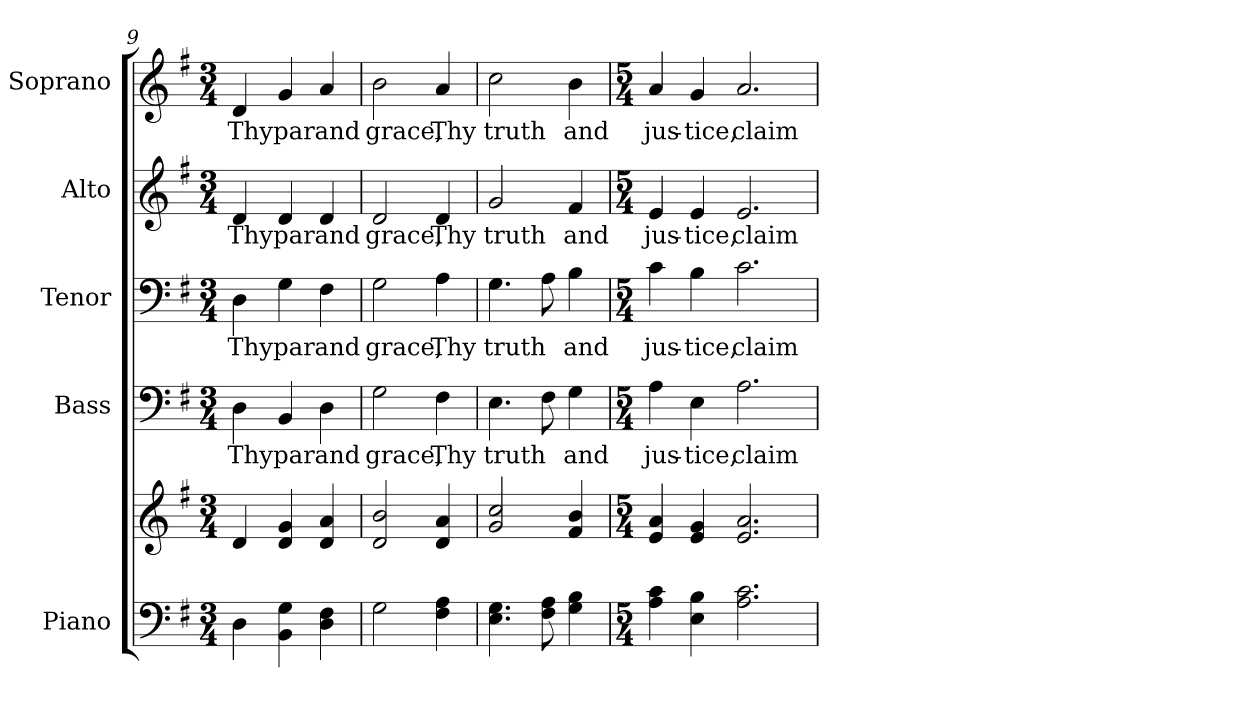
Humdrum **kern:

**kern	**kern	**kern	**text	**kern	**text	**kern	**text	**kern	**text
*part5	*part5	*part4	*part4	*part3	*part3	*part2	*part2	*part1	*part1
*staff6	*staff5	*staff4	*staff4	*staff3	*staff3	*staff2	*staff2	*staff1	*staff1
*I"Piano	*	*I"Bass	*	*I"Tenor	*	*I"Alto	*	*I"Soprano	*
*I'Pno.	*	*I'B.	*	*I'T.	*	*I'A.	*	*I'S.	*
!!LO:PB:g=z
*clefF4	*clefG2	*clefF4	*	*clefF4	*	*clefG2	*	*clefG2	*
*k[f#]	*k[f#]	*k[f#]	*	*k[f#]	*	*k[f#]	*	*k[f#]	*
*G:	*G:	*G:	*	*G:	*	*G:	*	*G:	*
*M3/4	*M3/4	*M3/4	*	*M3/4	*	*M3/4	*	*M3/4	*
=9	=9	=9	=9	=9	=9	=9	=9	=9	=9
!	!	!	!LO:LY:b:color=#000000	!	!	!	!	!	!
!	!	!	!	!	!LO:LY:b:color=#000000	!	!	!	!
!	!	!	!	!	!	!	!LO:LY:b:color=#000000	!	!
!	!	!	!	!	!	!	!	!	!LO:LY:b:color=#000000
4Di\	4di/	4Di\	Thy	4Di\	Thy	4di/	Thy	4di/	Thy
!	!	!	!LO:LY:b:color=#000000	!	!	!	!	!	!
!	!	!	!	!	!LO:LY:b:color=#000000	!	!	!	!
!	!	!	!	!	!	!	!LO:LY:b:color=#000000	!	!
!	!	!	!	!	!	!	!	!	!LO:LY:b:color=#000000
4BBi\ 4Gi	4di/ 4gi	4BBi/	par	4Gi\	par	4di/	par	4gi/	par
!	!	!	!LO:LY:b:color=#000000	!	!	!	!	!	!
!	!	!	!	!	!LO:LY:b:color=#000000	!	!	!	!
!	!	!	!	!	!	!	!LO:LY:b:color=#000000	!	!
!	!	!	!	!	!	!	!	!	!LO:LY:b:color=#000000
4Di\ 4F#i	4di/ 4ai	4Di\	and	4F#i\	and	4di/	and	4ai/	and
=10	=10	=10	=10	=10	=10	=10	=10	=10	=10
!	!	!	!LO:LY:b:color=#000000	!	!	!	!	!	!
!	!	!	!	!	!LO:LY:b:color=#000000	!	!	!	!
!	!	!	!	!	!	!	!LO:LY:b:color=#000000	!	!
!	!	!	!	!	!	!	!	!	!LO:LY:b:color=#000000
2Gi\	2di/ 2bi	2Gi\	grace,	2Gi\	grace,	2di/	grace,	2bi\	grace,
!	!	!	!LO:LY:b:color=#000000	!	!	!	!	!	!
!	!	!	!	!	!LO:LY:b:color=#000000	!	!	!	!
!	!	!	!	!	!	!	!LO:LY:b:color=#000000	!	!
!	!	!	!	!	!	!	!	!	!LO:LY:b:color=#000000
4F#i\ 4Ai	4di/ 4ai	4F#i\	Thy	4Ai\	Thy	4di/	Thy	4ai/	Thy
!!LO:PB:g=z
=11	=11	=11	=11	=11	=11	=11	=11	=11	=11
!	!	!	!LO:LY:b:color=#000000	!	!	!	!	!	!
!	!	!	!	!	!LO:LY:b:color=#000000	!	!	!	!
!	!	!	!	!	!	!	!LO:LY:b:color=#000000	!	!
!	!	!	!	!	!	!	!	!	!LO:LY:b:color=#000000
4.Ei\ 4.Gi	2gi/ 2cci	4.Ei\	truth	4.Gi\	truth	2gi/	truth	2cci\	truth
8F#i\ 8Ai	.	8F#i\	.	8Ai\	.	.	.	.	.
!	!	!	!LO:LY:b:color=#000000	!	!	!	!	!	!
!	!	!	!	!	!LO:LY:b:color=#000000	!	!	!	!
!	!	!	!	!	!	!	!LO:LY:b:color=#000000	!	!
!	!	!	!	!	!	!	!	!	!LO:LY:b:color=#000000
4Gi\ 4Bi	4f#i/ 4bi	4Gi\	and	4Bi\	and	4f#i/	and	4bi\	and
=12	=12	=12	=12	=12	=12	=12	=12	=12	=12
*M5/4	*M5/4	*M5/4	*	*M5/4	*	*M5/4	*	*M5/4	*
!	!	!	!LO:LY:b:color=#000000	!	!	!	!	!	!
!	!	!	!	!	!LO:LY:b:color=#000000	!	!	!	!
!	!	!	!	!	!	!	!LO:LY:b:color=#000000	!	!
!	!	!	!	!	!	!	!	!	!LO:LY:b:color=#000000
4Ai\ 4ci	4ei/ 4ai	4Ai\	jus-	4ci\	jus-	4ei/	jus-	4ai/	jus-
!	!	!	!LO:LY:b:color=#000000	!	!	!	!	!	!
!	!	!	!	!	!LO:LY:b:color=#000000	!	!	!	!
!	!	!	!	!	!	!	!LO:LY:b:color=#000000	!	!
!	!	!	!	!	!	!	!	!	!LO:LY:b:color=#000000
4Ei\ 4Bi	4ei/ 4gi	4Ei\	-tice,	4Bi\	-tice,	4ei/	-tice,	4gi/	-tice,
!	!	!	!LO:LY:b:color=#000000	!	!	!	!	!	!
!	!	!	!	!	!LO:LY:b:color=#000000	!	!	!	!
!	!	!	!	!	!	!	!LO:LY:b:color=#000000	!	!
!	!	!	!	!	!	!	!	!	!LO:LY:b:color=#000000
2.Ai\ 2.ci	2.ei/ 2.ai	2.Ai\	claim	2.ci\	claim	2.ei/	claim	2.ai/	claim
=	=	=	=	=	=	=	=	=	=
*-	*-	*-	*-	*-	*-	*-	*-	*-	*-
